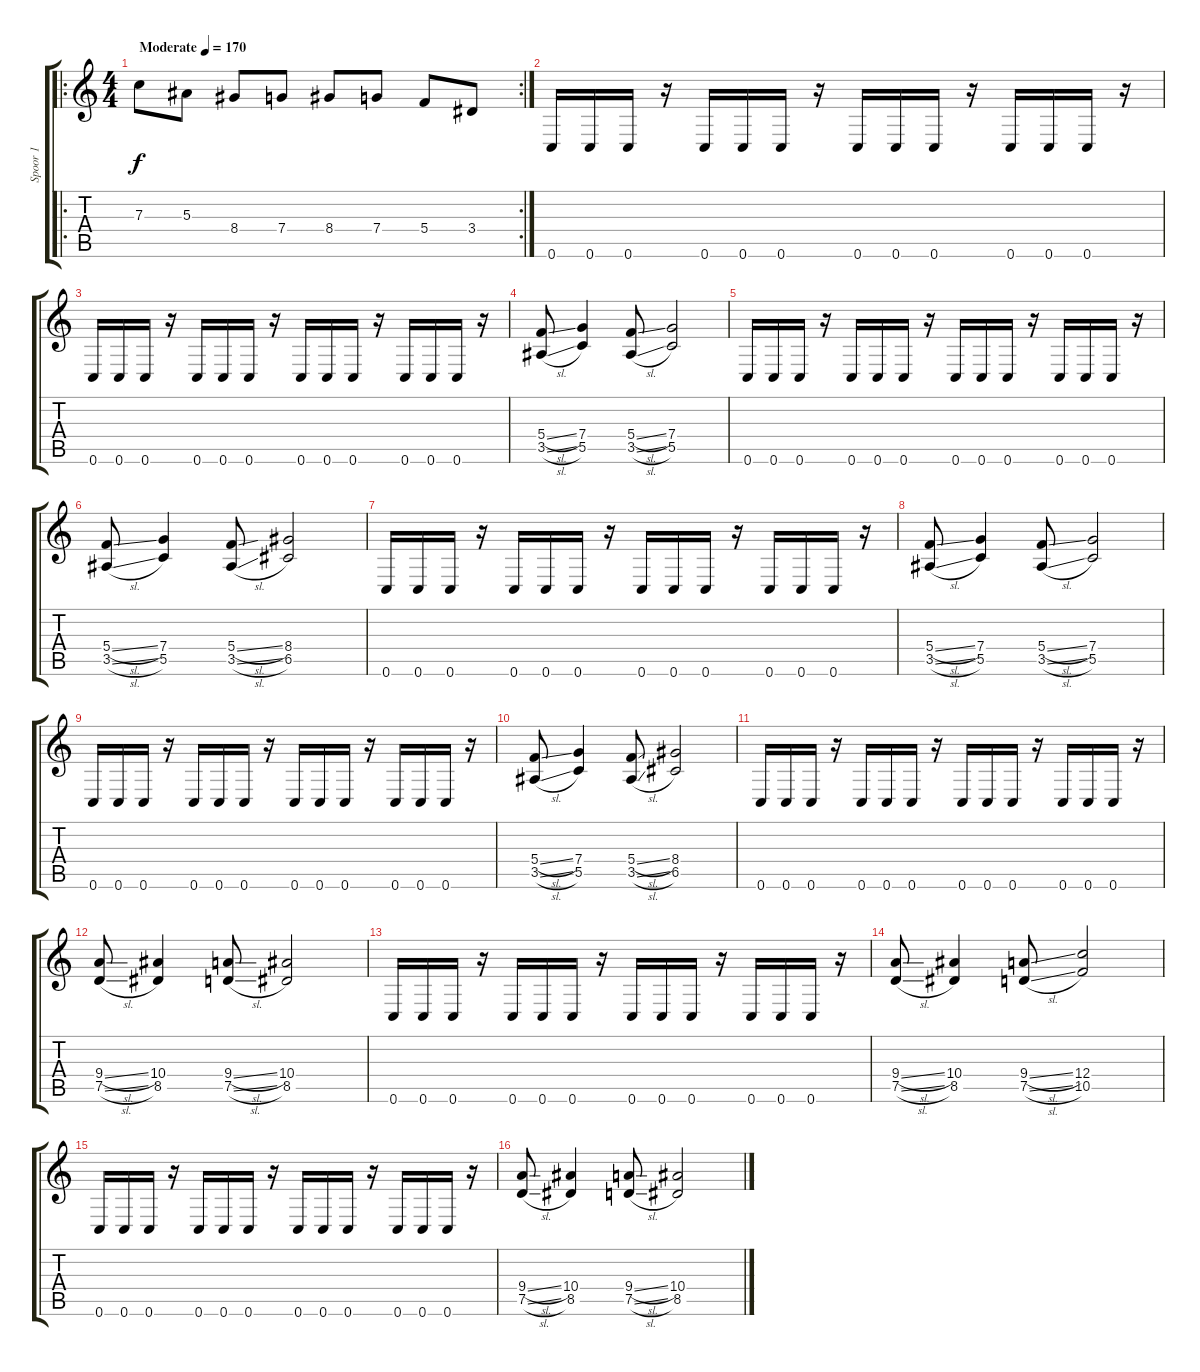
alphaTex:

\track ("Spoor 1" "Spoor 1") {instrument distortionguitar}
\staff {score tabs}
\tuning (D4 A3 F3 C3 G2 C2) {hide}
\ro
\rc 2
\ts (4 4)
\tempo (170 "Moderate")
\clef g2
\ks c
7.3.8{dy f instrument distortionguitar} 5.3.8 8.4.8 7.4.8 8.4.8 7.4.8 5.4.8 3.4.8 |
0.6.16 0.6.16 0.6.16 r.16 0.6.16 0.6.16 0.6.16 r.16 0.6.16 0.6.16 0.6.16 r.16 0.6.16 0.6.16 0.6.16 r.16 |
0.6.16 0.6.16 0.6.16 r.16 0.6.16 0.6.16 0.6.16 r.16 0.6.16 0.6.16 0.6.16 r.16 0.6.16 0.6.16 0.6.16 r.16 |
(5.4{sl} 3.5{sl}).8 (7.4 5.5).4 (5.4{sl} 3.5{sl}).8 (7.4 5.5).2 |
0.6.16 0.6.16 0.6.16 r.16 0.6.16 0.6.16 0.6.16 r.16 0.6.16 0.6.16 0.6.16 r.16 0.6.16 0.6.16 0.6.16 r.16 |
(5.4{sl} 3.5{sl}).8 (7.4 5.5).4 (5.4{sl} 3.5{sl}).8 (8.4 6.5).2 |
0.6.16 0.6.16 0.6.16 r.16 0.6.16 0.6.16 0.6.16 r.16 0.6.16 0.6.16 0.6.16 r.16 0.6.16 0.6.16 0.6.16 r.16 |
(5.4{sl} 3.5{sl}).8 (7.4 5.5).4 (5.4{sl} 3.5{sl}).8 (7.4 5.5).2 |
0.6.16 0.6.16 0.6.16 r.16 0.6.16 0.6.16 0.6.16 r.16 0.6.16 0.6.16 0.6.16 r.16 0.6.16 0.6.16 0.6.16 r.16 |
(5.4{sl} 3.5{sl}).8 (7.4 5.5).4 (5.4{sl} 3.5{sl}).8 (8.4 6.5).2 |
0.6.16 0.6.16 0.6.16 r.16 0.6.16 0.6.16 0.6.16 r.16 0.6.16 0.6.16 0.6.16 r.16 0.6.16 0.6.16 0.6.16 r.16 |
(9.4{sl} 7.5{sl}).8 (10.4 8.5).4 (9.4{sl} 7.5{sl}).8 (10.4 8.5).2 |
0.6.16 0.6.16 0.6.16 r.16 0.6.16 0.6.16 0.6.16 r.16 0.6.16 0.6.16 0.6.16 r.16 0.6.16 0.6.16 0.6.16 r.16 |
(9.4{sl} 7.5{sl}).8 (10.4 8.5).4 (9.4{sl} 7.5{sl}).8 (12.4 10.5).2 |
0.6.16 0.6.16 0.6.16 r.16 0.6.16 0.6.16 0.6.16 r.16 0.6.16 0.6.16 0.6.16 r.16 0.6.16 0.6.16 0.6.16 r.16 |
(9.4{sl} 7.5{sl}).8 (10.4 8.5).4 (9.4{sl} 7.5{sl}).8 (10.4 8.5).2
